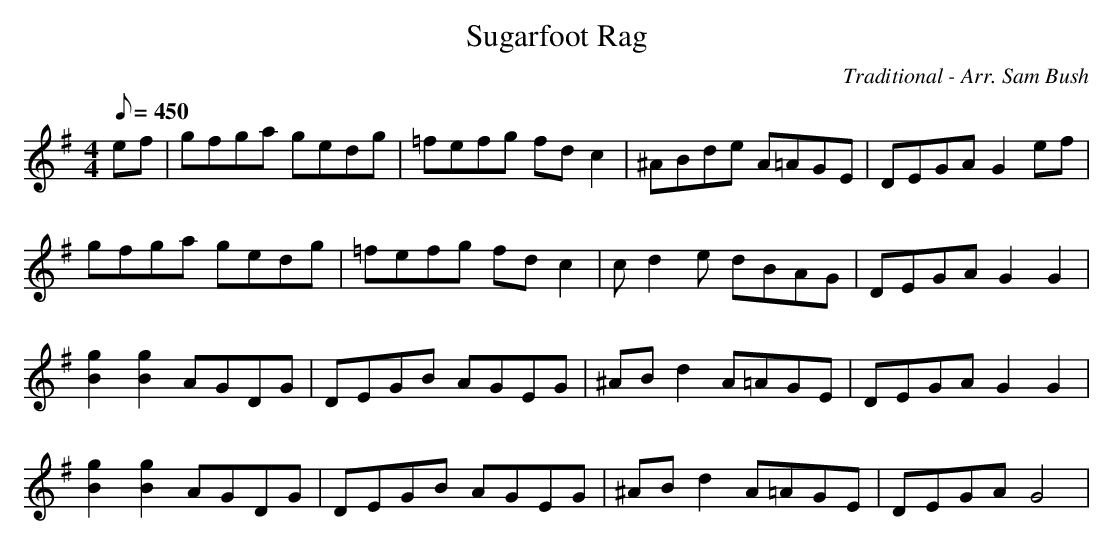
X:1
T:Sugarfoot Rag
C:Traditional - Arr. Sam Bush
M:4/4
L:1/8
Q:1/8=450
K:G
ef|gfga gedg|=fefg fdc2|^ABde A=AGE|DEGA G2ef|
gfga gedg|=fefg fdc2|cd2e dBAG|DEGA G2G2|
[g2B2][g2B2] AGDG|DEGB AGEG|^ABd2 A=AGE|DEGA G2G2|
[g2B2][g2B2] AGDG|DEGB AGEG|^ABd2 A=AGE|DEGA G4|
